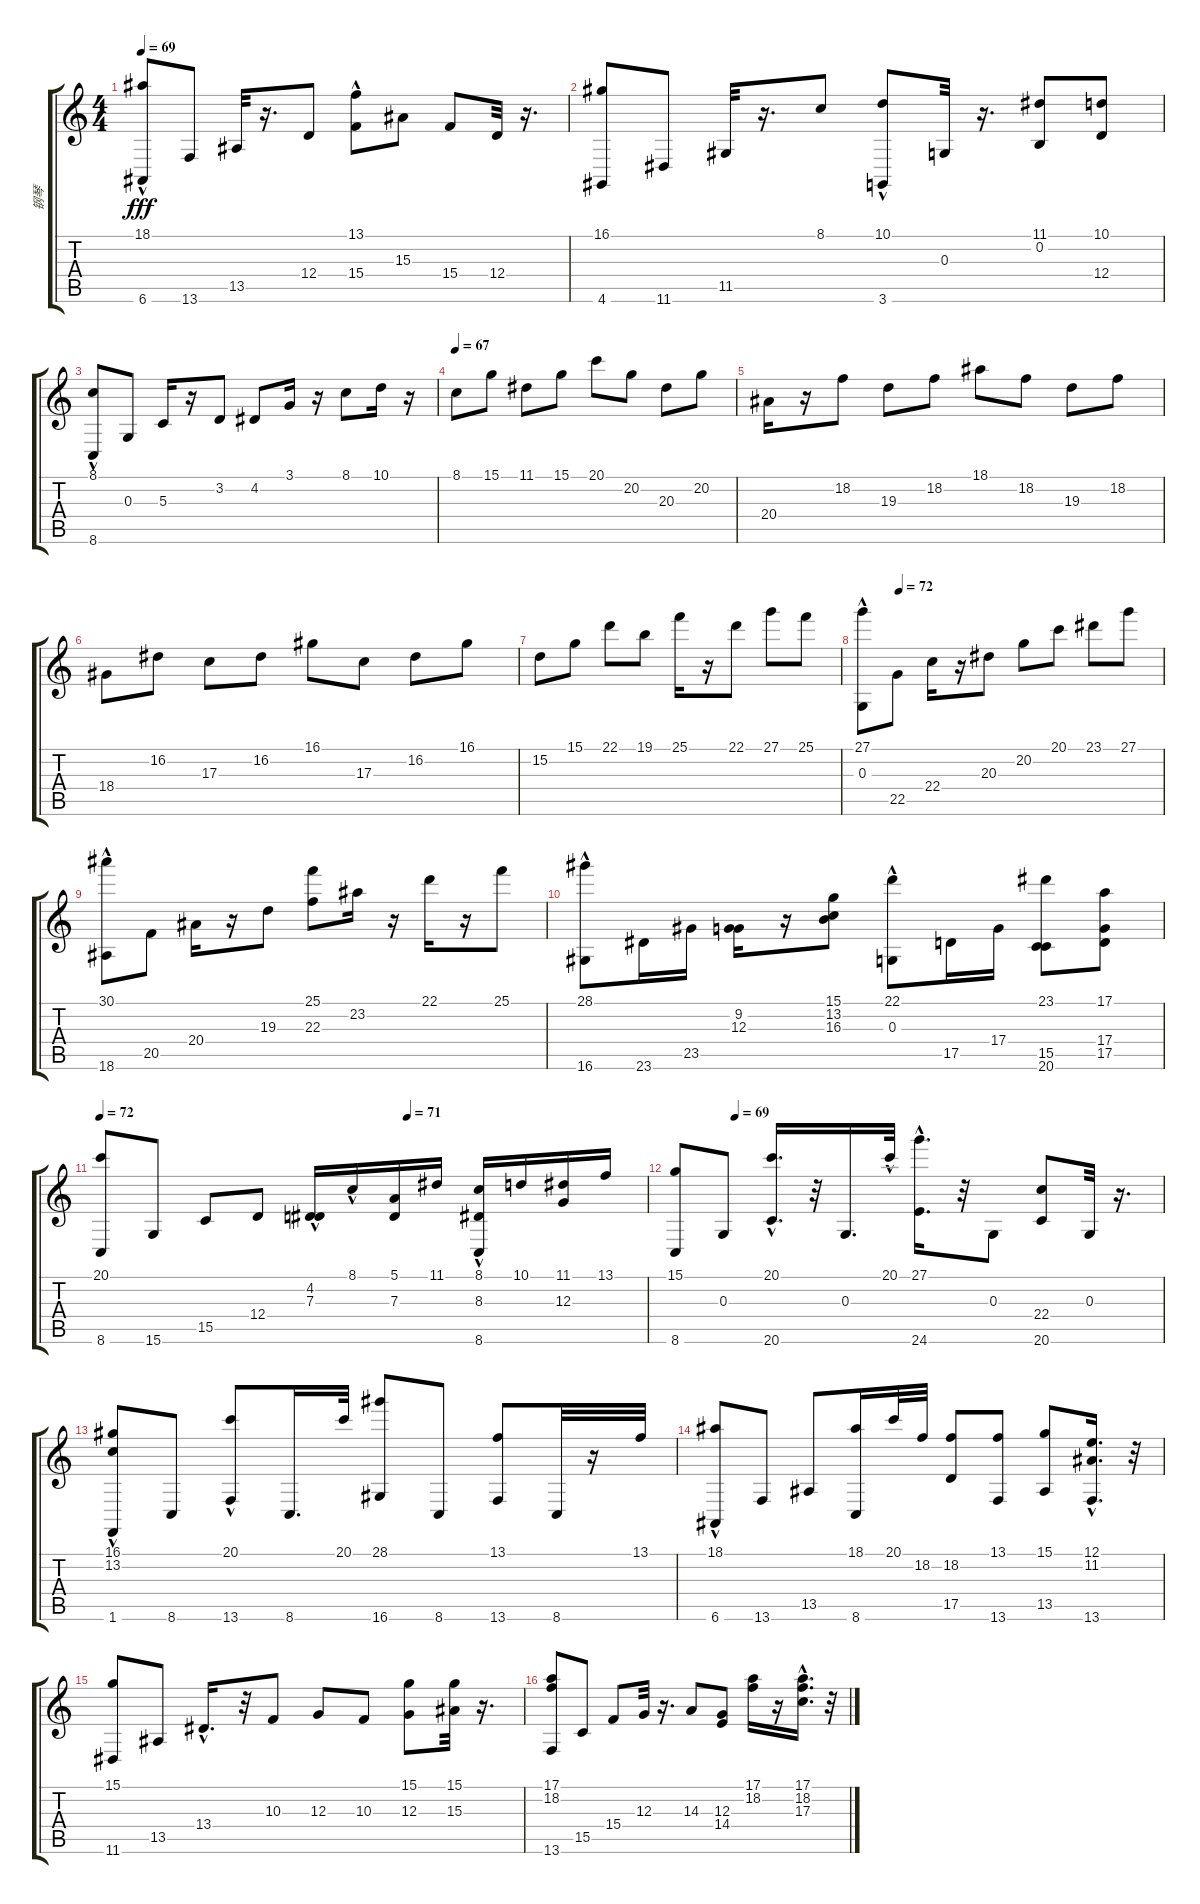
\track ("钢琴" "钢琴") {instrument acousticgrandpiano}
\staff {score tabs}
\tuning (E4 B3 G3 D3 A2 E2) {hide}
\ts (4 4)
\tempo 69
\clef g2
\ks c
(18.1 6.6{hac}).8{dy fff} 13.6.8 13.5.32 r.16{d} 12.4.8 (13.1{hac} 15.4).8 15.3.8 15.4.8 12.4.32 r.16{d} |
(16.1 4.6).8 11.6.8 11.5.32 r.16{d} 8.1.8 (10.1 3.6{hac}).8 0.3.32 r.16{d} (11.1 0.2).8 (10.1 12.4).8 |
(8.1 8.6{hac}).8 0.3.8 5.3.16 r.16 3.2.8 4.2.8 3.1.16 r.16 8.1.8 10.1.16 r.16 |
\tempo 67
8.1.8 15.1.8 11.1.8 15.1.8 20.1.8 20.2.8 20.3.8 20.2.8 |
20.4.16 r.16 18.2.8 19.3.8 18.2.8 18.1.8 18.2.8 19.3.8 18.2.8 |
18.4.8 16.2.8 17.3.8 16.2.8 16.1.8 17.3.8 16.2.8 16.1.8 |
15.2.8 15.1.8 22.1.8 19.1.8 25.1.16 r.16 22.1.8 27.1.8 25.1.8 |
\tempo (72 0.125)
(27.1 0.3{hac}).8 22.5.8 22.4.16 r.16 20.3.8 20.2.8 20.1.8 23.1.8 27.1.8 |
(30.1 18.6{hac}).8 20.5.8 20.4.16 r.16 19.3.8 (25.1 22.3).8 23.2.16 r.16 22.1.16 r.16 25.1.8 |
(28.1{hac} 16.6{hac}).8 23.6.16 23.5.16 (9.2 12.3).16 r.16 (15.1 13.2 16.3).8 (22.1 0.3{hac}).8 17.5.16 17.4.16 (23.1 15.5 20.6).8 (17.1 17.4 17.5).8 |
\tempo 72
\tempo (71 0.5625)
(20.1 8.6).8 15.6.8 15.5.8 12.4.8 (4.2 7.3{hac}).16 8.1{hac}.16 (5.1 7.3).16 11.1.16 (8.1 8.3 8.6{hac}).16 10.1.16 (11.1 12.3).16 13.1.16 |
\tempo (69 0.125)
(15.1 8.6).8 0.3.8 (20.1{hac} 20.6{hac}).16{d} r.32 0.3.16{d} 20.1{hac}.32 (27.1 24.6{hac}).16{d} r.32 0.3.8 (22.4 20.6).8 0.3.32 r.16{d} |
(16.1{hac} 13.2 1.6).8 8.6.8 (20.1{hac} 13.6).8 8.6.16{d} 20.1.32 (28.1 16.6).8 8.6.8 (13.1 13.6).8 8.6.32 r.16 13.1.32 |
(18.1{hac} 6.6).8 13.6.8 13.5.8 (18.1 8.6).16 20.1.32 18.2.32 (18.2 17.5).8 (13.1 13.6).8 (15.1 13.5).8 (12.1 11.2{hac} 13.6).16{d} r.32 |
(15.1 11.6).8 13.5.8 13.4{hac}.16{d} r.32 10.3.8 12.3.8 10.3.8 (15.1 12.3).8 (15.1 15.3).32 r.16{d} |
(17.1 18.2 13.6).8 15.5.8 15.4.8 12.3.32 r.16{d} 14.3.8 (12.3 14.4).8 (17.1 18.2).16 r.16 (17.1{hac} 18.2 17.3).16{d} r.32
